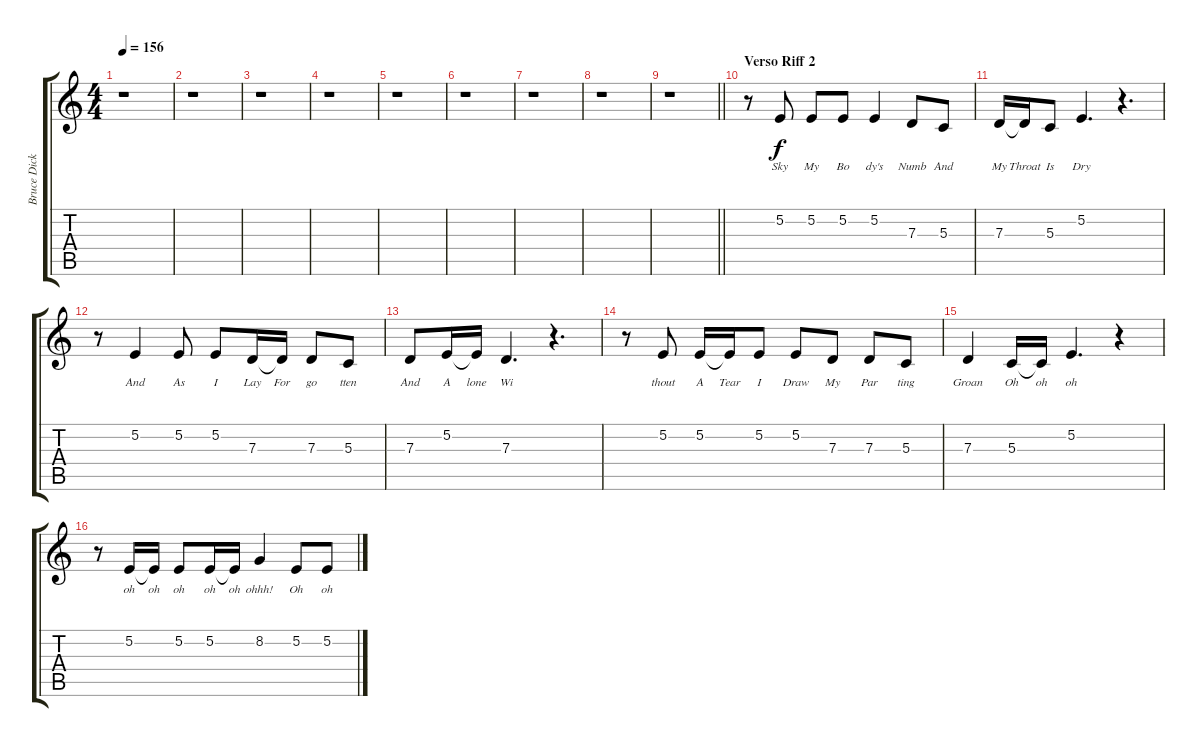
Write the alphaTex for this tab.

\track ("Bruce Dickinson" "Bruce Dick") {instrument lead2sawtooth}
\staff {score tabs}
\tuning (E4 B3 G3 D3 A2 E2) {hide}
\ts (4 4)
\tempo 156
\clef g2
\ks c
r.1{dy f} |
r.1 |
r.1 |
r.1 |
r.1 |
r.1 |
r.1 |
r.1 |
\barLineRight lightlight
r.1 |
\section ("" "Verso Riff 2")
r.8 5.2.8{lyrics (0 "Sky") lyrics (1 "") lyrics (2 "") lyrics (3 "") lyrics (4 "")} 5.2.8{lyrics (0 "My") lyrics (1 "") lyrics (2 "") lyrics (3 "") lyrics (4 "")} 5.2.8{lyrics (0 "Bo") lyrics (1 "") lyrics (2 "") lyrics (3 "") lyrics (4 "")} 5.2.4{lyrics (0 "dy's") lyrics (1 "") lyrics (2 "") lyrics (3 "") lyrics (4 "")} 7.3.8{lyrics (0 "Numb") lyrics (1 "") lyrics (2 "") lyrics (3 "") lyrics (4 "")} 5.3.8{lyrics (0 "And") lyrics (1 "") lyrics (2 "") lyrics (3 "") lyrics (4 "")} |
7.3.16{lyrics (0 "My") lyrics (1 "") lyrics (2 "") lyrics (3 "") lyrics (4 "")} 7.3{t}.16{lyrics (0 "Throat") lyrics (1 "") lyrics (2 "") lyrics (3 "") lyrics (4 "")} 5.3.8{lyrics (0 "Is") lyrics (1 "") lyrics (2 "") lyrics (3 "") lyrics (4 "")} 5.2.4{d lyrics (0 "Dry") lyrics (1 "") lyrics (2 "") lyrics (3 "") lyrics (4 "")} r.4{d} |
r.8 5.2.4{lyrics (0 "And") lyrics (1 "") lyrics (2 "") lyrics (3 "") lyrics (4 "")} 5.2.8{lyrics (0 "As") lyrics (1 "") lyrics (2 "") lyrics (3 "") lyrics (4 "")} 5.2.8{lyrics (0 "I") lyrics (1 "") lyrics (2 "") lyrics (3 "") lyrics (4 "")} 7.3.16{lyrics (0 "Lay") lyrics (1 "") lyrics (2 "") lyrics (3 "") lyrics (4 "")} 7.3{t}.16{lyrics (0 "For") lyrics (1 "") lyrics (2 "") lyrics (3 "") lyrics (4 "")} 7.3.8{lyrics (0 "go") lyrics (1 "") lyrics (2 "") lyrics (3 "") lyrics (4 "")} 5.3.8{lyrics (0 "tten") lyrics (1 "") lyrics (2 "") lyrics (3 "") lyrics (4 "")} |
7.3.8{lyrics (0 "And") lyrics (1 "") lyrics (2 "") lyrics (3 "") lyrics (4 "")} 5.2.16{lyrics (0 "A") lyrics (1 "") lyrics (2 "") lyrics (3 "") lyrics (4 "")} 5.2{t}.16{lyrics (0 "lone") lyrics (1 "") lyrics (2 "") lyrics (3 "") lyrics (4 "")} 7.3.4{d lyrics (0 "Wi") lyrics (1 "") lyrics (2 "") lyrics (3 "") lyrics (4 "")} r.4{d} |
r.8 5.2.8{lyrics (0 "thout") lyrics (1 "") lyrics (2 "") lyrics (3 "") lyrics (4 "")} 5.2.16{lyrics (0 "A") lyrics (1 "") lyrics (2 "") lyrics (3 "") lyrics (4 "")} 5.2{t}.16{lyrics (0 "Tear") lyrics (1 "") lyrics (2 "") lyrics (3 "") lyrics (4 "")} 5.2.8{lyrics (0 "I") lyrics (1 "") lyrics (2 "") lyrics (3 "") lyrics (4 "")} 5.2.8{lyrics (0 "Draw") lyrics (1 "") lyrics (2 "") lyrics (3 "") lyrics (4 "")} 7.3.8{lyrics (0 "My") lyrics (1 "") lyrics (2 "") lyrics (3 "") lyrics (4 "")} 7.3.8{lyrics (0 "Par") lyrics (1 "") lyrics (2 "") lyrics (3 "") lyrics (4 "")} 5.3.8{lyrics (0 "ting") lyrics (1 "") lyrics (2 "") lyrics (3 "") lyrics (4 "")} |
7.3.4{lyrics (0 "Groan") lyrics (1 "") lyrics (2 "") lyrics (3 "") lyrics (4 "")} 5.3.16{lyrics (0 "Oh") lyrics (1 "") lyrics (2 "") lyrics (3 "") lyrics (4 "")} 5.3{t}.16{lyrics (0 "oh") lyrics (1 "") lyrics (2 "") lyrics (3 "") lyrics (4 "")} 5.2.4{d lyrics (0 "oh") lyrics (1 "") lyrics (2 "") lyrics (3 "") lyrics (4 "")} r.4 |
r.8 5.2.16{lyrics (0 "oh") lyrics (1 "") lyrics (2 "") lyrics (3 "") lyrics (4 "")} 5.2{t}.16{lyrics (0 "oh") lyrics (1 "") lyrics (2 "") lyrics (3 "") lyrics (4 "")} 5.2.8{lyrics (0 "oh") lyrics (1 "") lyrics (2 "") lyrics (3 "") lyrics (4 "")} 5.2.16{lyrics (0 "oh") lyrics (1 "") lyrics (2 "") lyrics (3 "") lyrics (4 "")} 5.2{t}.16{lyrics (0 "oh") lyrics (1 "") lyrics (2 "") lyrics (3 "") lyrics (4 "")} 8.2.4{lyrics (0 "ohhh!") lyrics (1 "") lyrics (2 "") lyrics (3 "") lyrics (4 "")} 5.2.8{lyrics (0 "Oh") lyrics (1 "") lyrics (2 "") lyrics (3 "") lyrics (4 "")} 5.2.8{lyrics (0 "oh") lyrics (1 "") lyrics (2 "") lyrics (3 "") lyrics (4 "")}
